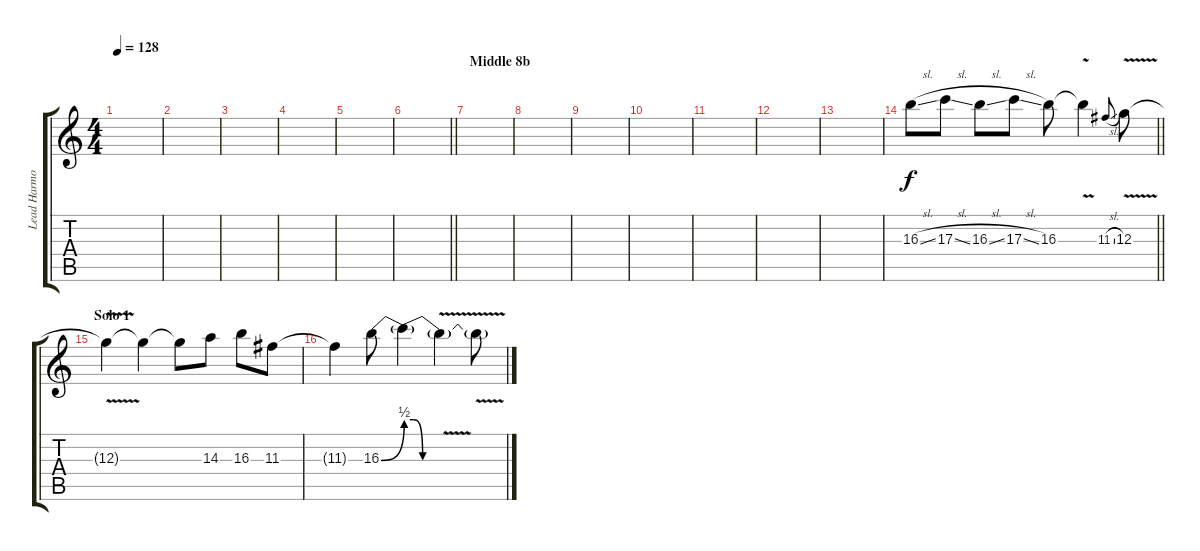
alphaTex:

\track ("Lead Harmony Guitar" "Lead Harmo") {instrument overdrivenguitar}
\staff {score tabs}
\tuning (E4 B3 G3 D3 A2 E2) {hide}
\ts (4 4)
\tempo 128
\clef g2
\ks c
|
|
|
|
|
\barLineRight lightlight
|
\section ("" "Middle 8b")
|
|
|
|
|
|
|
\barLineRight lightlight
16.3{sl}.8 17.3{sl}.8 16.3{sl}.8 17.3{sl}.8 16.3.8 16.3{v t}.4 11.3{sl}.8{gr onbeat} 12.3{v}.8 |
\section ("" "Solo 1")
12.3{t}.4 12.3{t}.4 12.3{t}.8 14.3.8 16.3.8 11.3.8 |
11.3{t}.4 16.3{be (bend 0 0 60 2)}.8 16.3{be (custom 0 2 15 2 30 0 60 0) t}.4 16.3{v t}.4 16.3{t}.8
